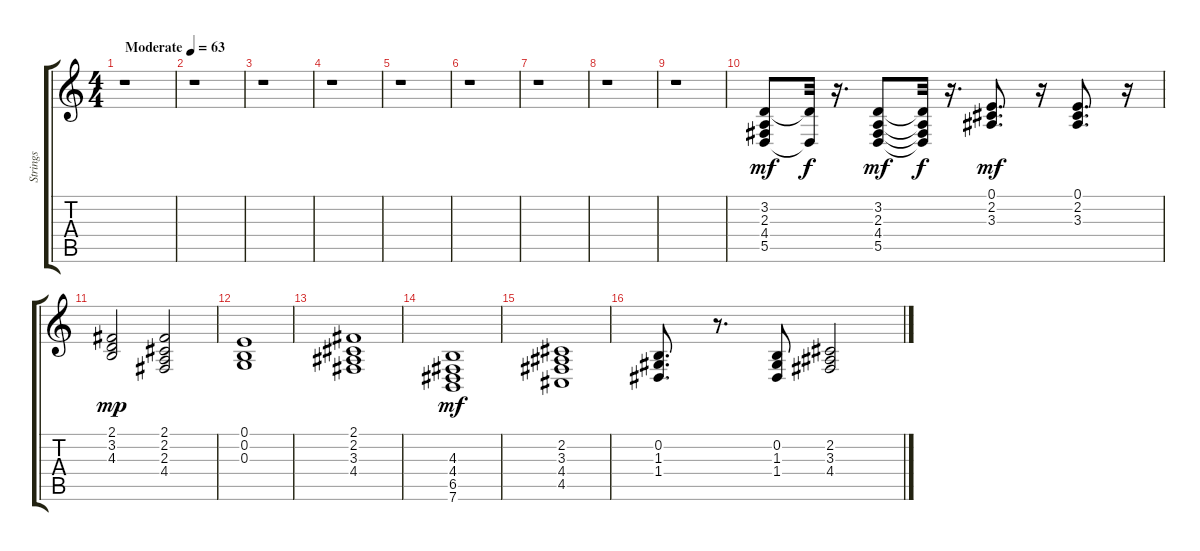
\track ("Strings" "Strings") {instrument stringensemble1}
\staff {score tabs}
\tuning (E4 B3 G3 D3 A2 E2) {hide}
\ts (4 4)
\tempo (63 "Moderate")
\clef g2
\ks c
r.1{dy mf instrument stringensemble1} |
r.1 |
r.1 |
r.1 |
r.1 |
r.1 |
r.1 |
r.1 |
r.1 |
(3.2 2.3 4.4 5.5).8 (3.2{t} 5.5{t}).32{dy f} r.16{d} (3.2 2.3 4.4 5.5).8{dy mf} (3.2{t} 2.3{t} 4.4{t} 5.5{t}).32{dy f} r.16{d} (0.1 2.2 3.3).8{d dy mf} r.16 (0.1 2.2 3.3).8{d} r.16 |
(2.1 3.2 4.3).2{dy mp} (2.1 2.2 2.3 4.4).2 |
(0.1 0.2 0.3).1 |
(2.1 2.2 3.3 4.4).1 |
(4.3 4.4 6.5 7.6).1{dy mf} |
(2.2 3.3 4.4 4.5).1 |
(0.2 1.3 1.4).8{d} r.8{d} (0.2 1.3 1.4).8 (2.2 3.3 4.4).2
